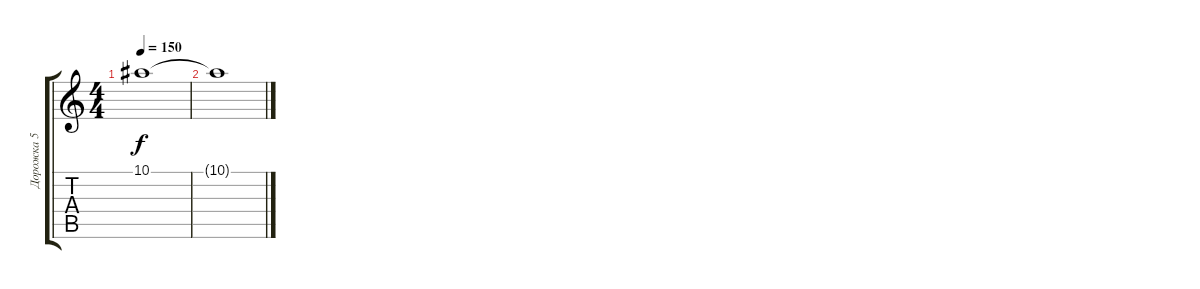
\track ("Дорожка 5" "Дорожка 5") {instrument distortionguitar}
\staff {score tabs}
\tuning (C4 G3 Eb3 Bb2 F2 C2) {hide}
\ts (4 4)
\tempo 150
\clef g2
\ks c
10.1.1{dy f} |
10.1{t}.1
